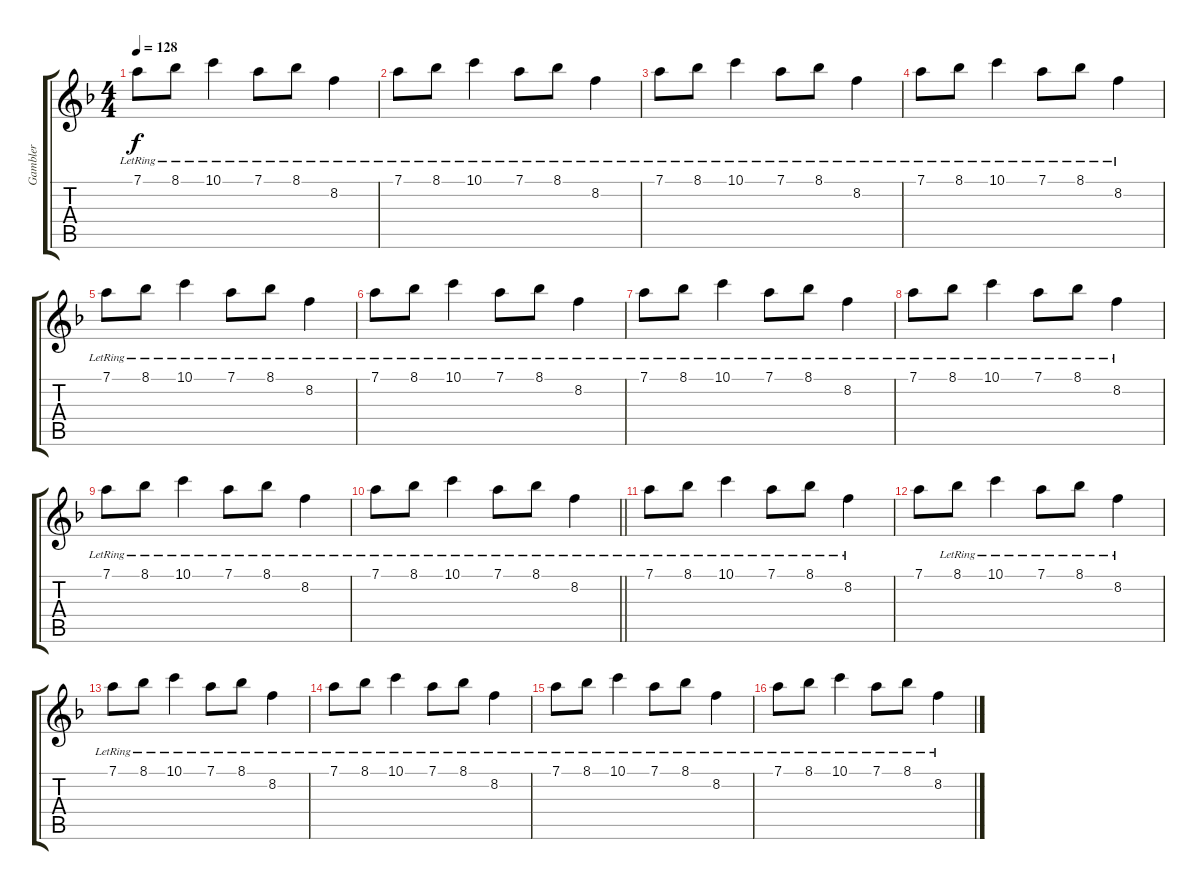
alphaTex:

\track ("Gambler" "Gambler") {instrument electricguitarclean}
\staff {score tabs}
\tuning (D4 A3 F3 C3 G2 D2) {hide}
\ts (4 4)
\tempo 128
\clef g2
\ks dminor
7.1{lr}.8{dy f} 8.1{lr}.8 10.1{lr}.4 7.1{lr}.8 8.1{lr}.8 8.2{lr}.4 |
7.1{lr}.8 8.1{lr}.8 10.1{lr}.4 7.1{lr}.8 8.1{lr}.8 8.2{lr}.4 |
7.1{lr}.8{volume 4} 8.1{lr}.8 10.1{lr}.4 7.1{lr}.8 8.1{lr}.8 8.2{lr}.4 |
7.1{lr}.8 8.1{lr}.8 10.1{lr}.4 7.1{lr}.8 8.1{lr}.8 8.2{lr}.4 |
7.1{lr}.8 8.1{lr}.8 10.1{lr}.4 7.1{lr}.8 8.1{lr}.8 8.2{lr}.4 |
7.1{lr}.8 8.1{lr}.8 10.1{lr}.4 7.1{lr}.8 8.1{lr}.8 8.2{lr}.4 |
7.1{lr}.8{volume 2} 8.1{lr}.8 10.1{lr}.4 7.1{lr}.8 8.1{lr}.8 8.2{lr}.4 |
7.1{lr}.8 8.1{lr}.8 10.1{lr}.4 7.1{lr}.8 8.1{lr}.8 8.2{lr}.4 |
7.1{lr}.8 8.1{lr}.8 10.1{lr}.4 7.1{lr}.8 8.1{lr}.8 8.2{lr}.4 |
\barLineRight lightlight
7.1{lr}.8 8.1{lr}.8 10.1{lr}.4 7.1{lr}.8 8.1{lr}.8 8.2{lr}.4 |
7.1{lr}.8{volume 1} 8.1{lr}.8 10.1{lr}.4 7.1{lr}.8 8.1{lr}.8 8.2{lr}.4 |
7.1.8 8.1{lr}.8 10.1{lr}.4 7.1{lr}.8 8.1{lr}.8 8.2{lr}.4 |
7.1{lr}.8 8.1{lr}.8 10.1{lr}.4 7.1{lr}.8 8.1{lr}.8 8.2{lr}.4 |
7.1{lr}.8 8.1{lr}.8 10.1{lr}.4 7.1{lr}.8 8.1{lr}.8 8.2{lr}.4 |
7.1{lr}.8{volume 0} 8.1{lr}.8 10.1{lr}.4 7.1{lr}.8 8.1{lr}.8 8.2{lr}.4 |
7.1{lr}.8 8.1{lr}.8 10.1{lr}.4 7.1{lr}.8 8.1{lr}.8 8.2{lr}.4
